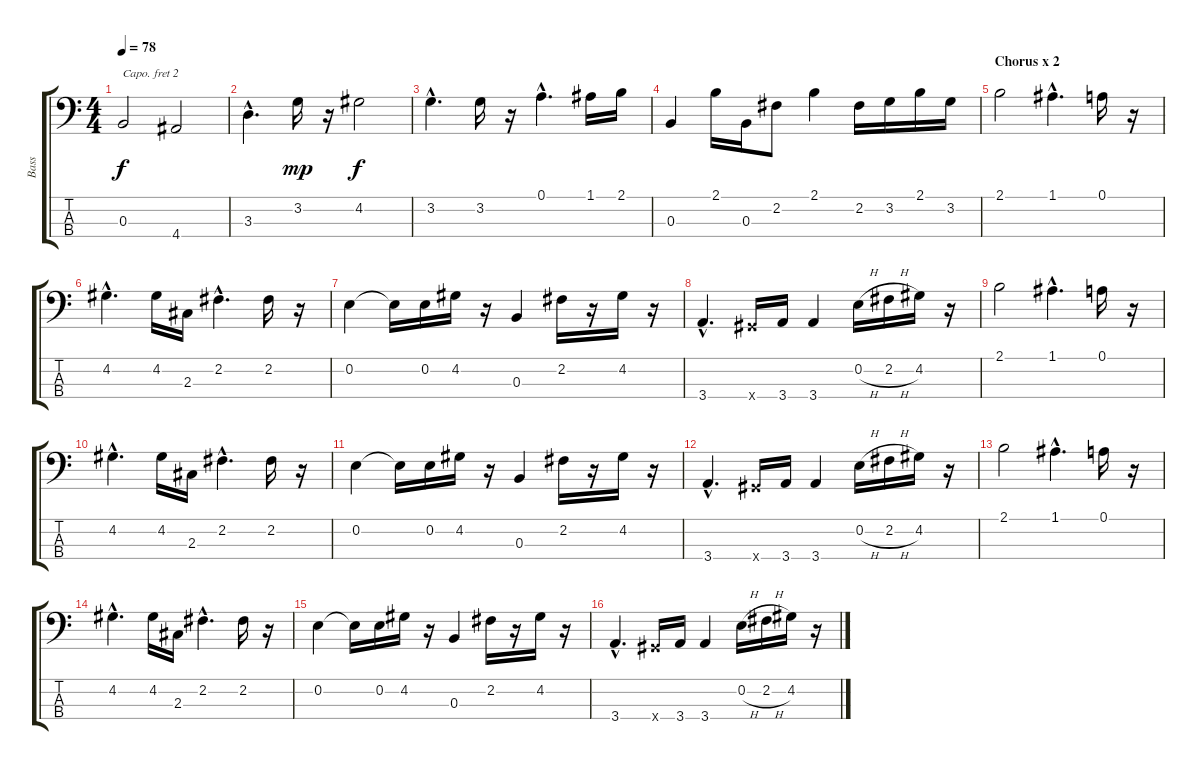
\track ("Bass" "Bass") {instrument acousticguitarnylon}
\staff {score tabs}
\capo 2
\tuning (G2 D2 A1 E1) {hide}
\ts (4 4)
\tempo 78
\clef f4
\ks c
0.3.2{dy f} 4.4.2 |
3.3{hac}.4{d} 3.2.16{dy mp} r.16 4.2.2{dy f} |
3.2{hac}.4{d} 3.2.16 r.16 0.1{hac}.4{d} 1.1.16 2.1.16 |
0.3.4 2.1.16 0.3.16 2.2.8 2.1.4 2.2.16 3.2.16 2.1.16 3.2.16 |
\section ("" "Chorus x 2")
2.1.2 1.1{hac}.4{d} 0.1.16 r.16 |
4.2{hac}.4{d} 4.2.16 2.3.16 2.2{hac}.4{d} 2.2.16 r.16 |
0.2.4 0.2{t}.16 0.2.16 4.2.16 r.16 0.3.4 2.2.16 r.16 4.2.16 r.16 |
3.4{hac}.4{d} 2.4{x}.16 3.4.16 3.4.4 0.2{h}.16 2.2{h}.16 4.2.16 r.16 |
2.1.2 1.1{hac}.4{d} 0.1.16 r.16 |
4.2{hac}.4{d} 4.2.16 2.3.16 2.2{hac}.4{d} 2.2.16 r.16 |
0.2.4 0.2{t}.16 0.2.16 4.2.16 r.16 0.3.4 2.2.16 r.16 4.2.16 r.16 |
3.4{hac}.4{d} 2.4{x}.16 3.4.16 3.4.4 0.2{h}.16 2.2{h}.16 4.2.16 r.16 |
2.1.2 1.1{hac}.4{d} 0.1.16 r.16 |
4.2{hac}.4{d} 4.2.16 2.3.16 2.2{hac}.4{d} 2.2.16 r.16 |
0.2.4 0.2{t}.16 0.2.16 4.2.16 r.16 0.3.4 2.2.16 r.16 4.2.16 r.16 |
3.4{hac}.4{d} 2.4{x}.16 3.4.16 3.4.4 0.2{h}.16 2.2{h}.16 4.2.16 r.16
